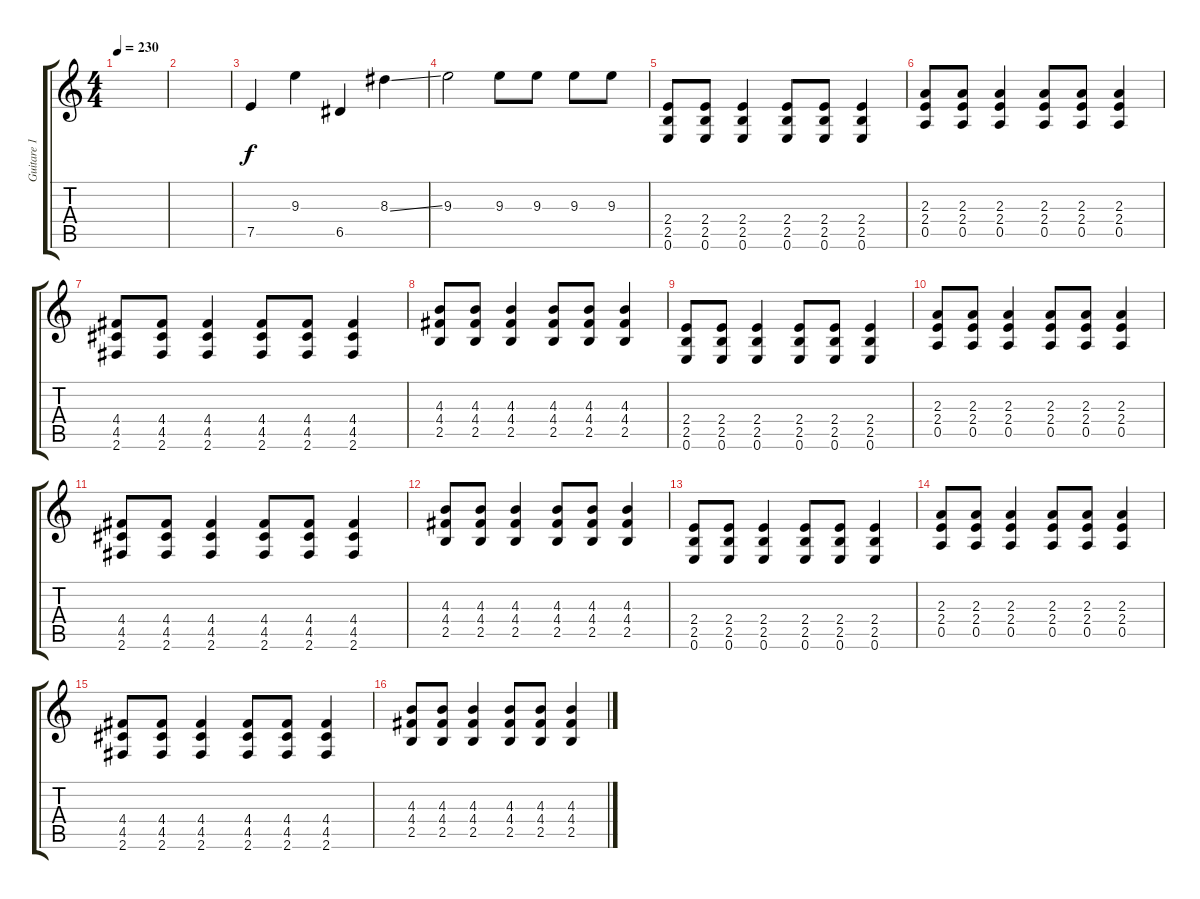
\track ("Guitare 1" "Guitare 1") {instrument distortionguitar}
\staff {score tabs}
\tuning (E4 B3 G3 D3 A2 E2) {hide}
\ts (4 4)
\tempo 230
\clef g2
\ks c
|
|
7.5.4 9.3.4 6.5.4 8.3{ss}.4 |
9.3.2 9.3.8 9.3.8 9.3.8 9.3.8 |
(2.4 2.5 0.6).8 (2.4 2.5 0.6).8 (2.4 2.5 0.6).4 (2.4 2.5 0.6).8 (2.4 2.5 0.6).8 (2.4 2.5 0.6).4 |
(2.3 2.4 0.5).8 (2.3 2.4 0.5).8 (2.3 2.4 0.5).4 (2.3 2.4 0.5).8 (2.3 2.4 0.5).8 (2.3 2.4 0.5).4 |
(4.4 4.5 2.6).8 (4.4 4.5 2.6).8 (4.4 4.5 2.6).4 (4.4 4.5 2.6).8 (4.4 4.5 2.6).8 (4.4 4.5 2.6).4 |
(4.3 4.4 2.5).8 (4.3 4.4 2.5).8 (4.3 4.4 2.5).4 (4.3 4.4 2.5).8 (4.3 4.4 2.5).8 (4.3 4.4 2.5).4 |
(2.4 2.5 0.6).8 (2.4 2.5 0.6).8 (2.4 2.5 0.6).4 (2.4 2.5 0.6).8 (2.4 2.5 0.6).8 (2.4 2.5 0.6).4 |
(2.3 2.4 0.5).8 (2.3 2.4 0.5).8 (2.3 2.4 0.5).4 (2.3 2.4 0.5).8 (2.3 2.4 0.5).8 (2.3 2.4 0.5).4 |
(4.4 4.5 2.6).8 (4.4 4.5 2.6).8 (4.4 4.5 2.6).4 (4.4 4.5 2.6).8 (4.4 4.5 2.6).8 (4.4 4.5 2.6).4 |
(4.3 4.4 2.5).8 (4.3 4.4 2.5).8 (4.3 4.4 2.5).4 (4.3 4.4 2.5).8 (4.3 4.4 2.5).8 (4.3 4.4 2.5).4 |
(2.4 2.5 0.6).8 (2.4 2.5 0.6).8 (2.4 2.5 0.6).4 (2.4 2.5 0.6).8 (2.4 2.5 0.6).8 (2.4 2.5 0.6).4 |
(2.3 2.4 0.5).8 (2.3 2.4 0.5).8 (2.3 2.4 0.5).4 (2.3 2.4 0.5).8 (2.3 2.4 0.5).8 (2.3 2.4 0.5).4 |
(4.4 4.5 2.6).8 (4.4 4.5 2.6).8 (4.4 4.5 2.6).4 (4.4 4.5 2.6).8 (4.4 4.5 2.6).8 (4.4 4.5 2.6).4 |
(4.3 4.4 2.5).8 (4.3 4.4 2.5).8 (4.3 4.4 2.5).4 (4.3 4.4 2.5).8 (4.3 4.4 2.5).8 (4.3 4.4 2.5).4
